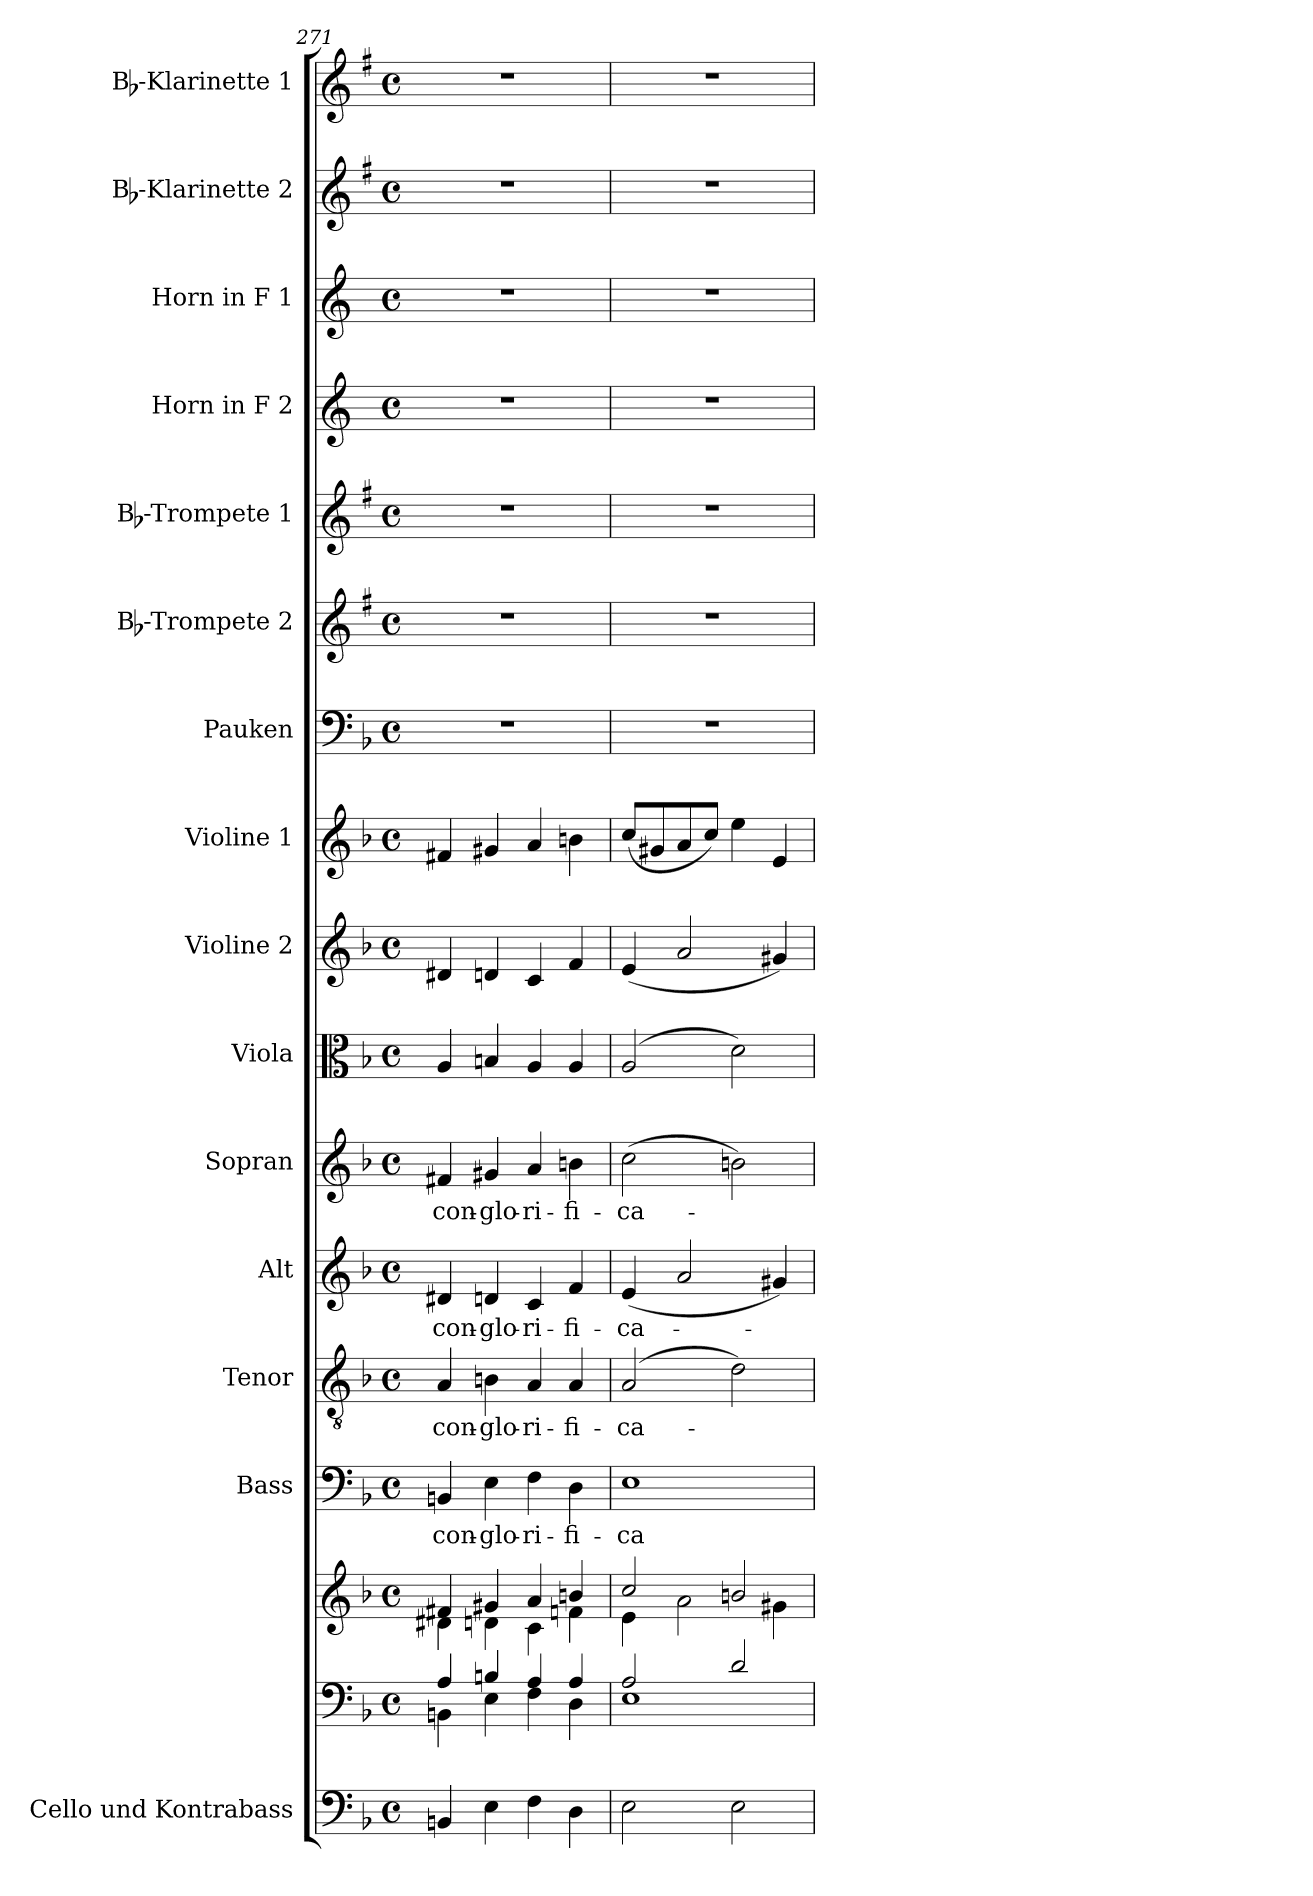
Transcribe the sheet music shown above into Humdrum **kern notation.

**kern	**kern	**kern	**kern	**text	**kern	**text	**kern	**text	**kern	**text	**kern	**kern	**kern	**kern	**kern	**kern	**kern	**kern	**kern	**kern
*part16	*part15	*part15	*part14	*part14	*part13	*part13	*part12	*part12	*part11	*part11	*part10	*part9	*part8	*part7	*part6	*part5	*part4	*part3	*part2	*part1
*staff17	*staff16	*staff15	*staff14	*staff14	*staff13	*staff13	*staff12	*staff12	*staff11	*staff11	*staff10	*staff9	*staff8	*staff7	*staff6	*staff5	*staff4	*staff3	*staff2	*staff1
*I"Cello und Kontrabass	*	*	*I"Bass	*	*I"Tenor	*	*I"Alt	*	*I"Sopran	*	*I"Viola	*I"Violine 2	*I"Violine 1	*I"Pauken	*I"Bb-Trompete 2	*I"Bb-Trompete 1	*I"Horn in F 2	*I"Horn in F 1	*I"Bb-Klarinette 2	*I"Bb-Klarinette 1
*I'Kb.	*	*	*I'B.	*	*I'T.	*	*I'A.	*	*I'S.	*	*I'Vla.	*I'Vl. 2	*I'Vl. 1	*I'Pk.	*I'Bb Trp. 2	*I'Bb Trp. 1	*	*	*I'Bb Kl. 2	*I'Bb Kl. 1
*clefF4	*clefF4	*clefG2	*clefF4	*	*clefGv2	*	*clefG2	*	*clefG2	*	*clefC3	*clefG2	*clefG2	*clefF4	*clefG2	*clefG2	*clefG2	*clefG2	*clefG2	*clefG2
*ITrd7c12	*	*	*	*	*	*	*	*	*	*	*	*	*	*	*ITrd1c2	*ITrd1c2	*ITrd4c7	*ITrd4c7	*ITrd1c2	*ITrd1c2
*k[b-]	*k[b-]	*k[b-]	*k[b-]	*	*k[b-]	*	*k[b-]	*	*k[b-]	*	*k[b-]	*k[b-]	*k[b-]	*k[b-]	*k[b-]	*k[b-]	*k[b-]	*k[b-]	*k[b-]	*k[b-]
*F:	*F:	*F:	*F:	*	*F:	*	*F:	*	*F:	*	*F:	*F:	*F:	*F:	*F:	*F:	*F:	*F:	*F:	*F:
*M4/4	*M4/4	*M4/4	*M4/4	*	*M4/4	*	*M4/4	*	*M4/4	*	*M4/4	*M4/4	*M4/4	*M4/4	*M4/4	*M4/4	*M4/4	*M4/4	*M4/4	*M4/4
*met(c)	*met(c)	*met(c)	*met(c)	*	*met(c)	*	*met(c)	*	*met(c)	*	*met(c)	*met(c)	*met(c)	*met(c)	*met(c)	*met(c)	*met(c)	*met(c)	*met(c)	*met(c)
=271	=271	=271	=271	=271	=271	=271	=271	=271	=271	=271	=271	=271	=271	=271	=271	=271	=271	=271	=271	=271
*	*^	*^	*	*	*	*	*	*	*	*	*	*	*	*	*	*	*	*	*	*
!	!	!	!	!	!	!LO:LY:b	!	!LO:LY:b	!	!LO:LY:b	!	!LO:LY:b	!	!	!	!	!	!	!	!	!	!
4BBBn/	4A/	4BBn\	4f#X/	4d#X\	4BBn/	con-	4A/	con-	4d#X/	con-	4f#X/	con-	4A/	4d#X/	4f#X/	1r	1r	1r	1r	1r	1r	1r
!	!	!	!	!	!	!LO:LY:b	!	!LO:LY:b	!	!LO:LY:b	!	!LO:LY:b	!	!	!	!	!	!	!	!	!	!
4EE\	4Bn/	4E\	4g#X/	4dn\	4E\	-glo-	4Bn\	-glo-	4dn/	-glo-	4g#X/	-glo-	4Bn/	4dn/	4g#X/	.	.	.	.	.	.	.
!	!	!	!	!	!	!LO:LY:b	!	!LO:LY:b	!	!LO:LY:b	!	!LO:LY:b	!	!	!	!	!	!	!	!	!	!
4FF\	4A/	4F\	4a/	4c\	4F\	-ri-	4A/	-ri-	4c/	-ri-	4a/	-ri-	4A/	4c/	4a/	.	.	.	.	.	.	.
!	!	!	!	!	!	!LO:LY:b	!	!LO:LY:b	!	!LO:LY:b	!	!LO:LY:b	!	!	!	!	!	!	!	!	!	!
4DD\	4A/	4D\	4bn/	4f\	4D\	-fi-	4A/	-fi-	4f/	-fi-	4bn\	-fi-	4A/	4f/	4bn\	.	.	.	.	.	.	.
=272	=272	=272	=272	=272	=272	=272	=272	=272	=272	=272	=272	=272	=272	=272	=272	=272	=272	=272	=272	=272	=272	=272
!	!	!	!	!	!	!LO:LY:b	!	!LO:LY:b	!	!LO:LY:b	!	!LO:LY:b	!	!	!	!	!	!	!	!	!	!
2EE\	2A/	1E	2cc/	4e\	1E	-ca-	(2A/	-ca-	(<4e/	-ca-	(>2cc\	-ca-	(2A/	(<4e/	(<8cc/L	1r	1r	1r	1r	1r	1r	1r
.	.	.	.	.	.	.	.	.	.	.	.	.	.	.	8g#X/	.	.	.	.	.	.	.
.	.	.	.	2a\	.	.	.	.	2a/	.	.	.	.	2a/	8a/	.	.	.	.	.	.	.
.	.	.	.	.	.	.	.	.	.	.	.	.	.	.	8cc/J)	.	.	.	.	.	.	.
2EE\	2d/	.	2bn/	.	.	.	2d\)	.	.	.	2bn\)	.	2d\)	.	4ee\	.	.	.	.	.	.	.
.	.	.	.	4g#X\	.	.	.	.	4g#X/)	.	.	.	.	4g#X/)	4e/	.	.	.	.	.	.	.
*	*v	*v	*	*	*	*	*	*	*	*	*	*	*	*	*	*	*	*	*	*	*	*
*	*	*v	*v	*	*	*	*	*	*	*	*	*	*	*	*	*	*	*	*	*	*
=	=	=	=	=	=	=	=	=	=	=	=	=	=	=	=	=	=	=	=	=
*-	*-	*-	*-	*-	*-	*-	*-	*-	*-	*-	*-	*-	*-	*-	*-	*-	*-	*-	*-	*-
